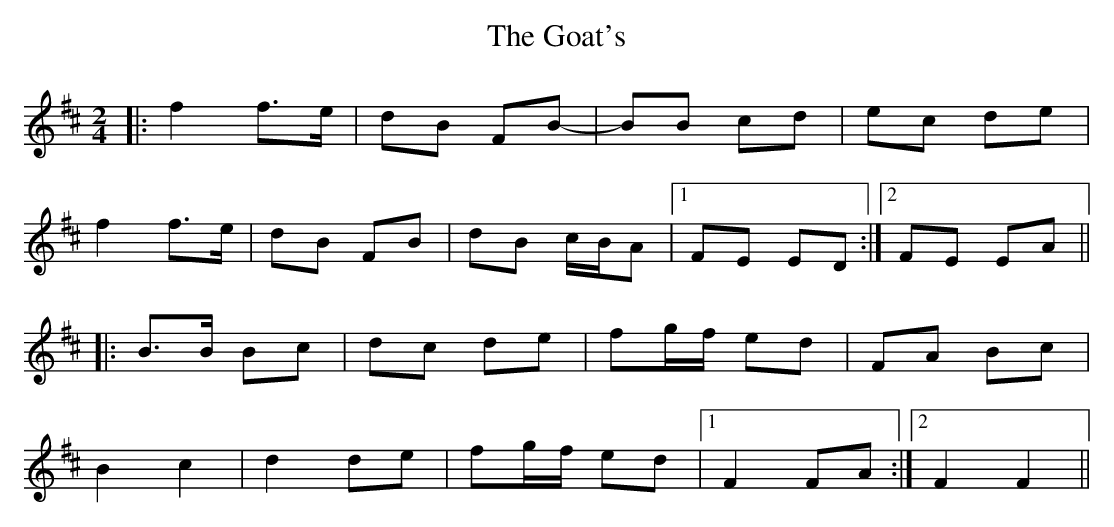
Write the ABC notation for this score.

X:1
T: The Goat's
M: 2/4
L: 1/8
K: Bmin
|:f2 f>e|dB FB-|BB cd|ec de|
f2 f>e|dB FB|dB c/B/A|1 FE ED:|2 FE EA||
|:B>B Bc|dc de|fg/f/ ed|FA Bc|
B2 c2|d2 de|fg/f/ ed|1 F2 FA:|2 F2 F2||
